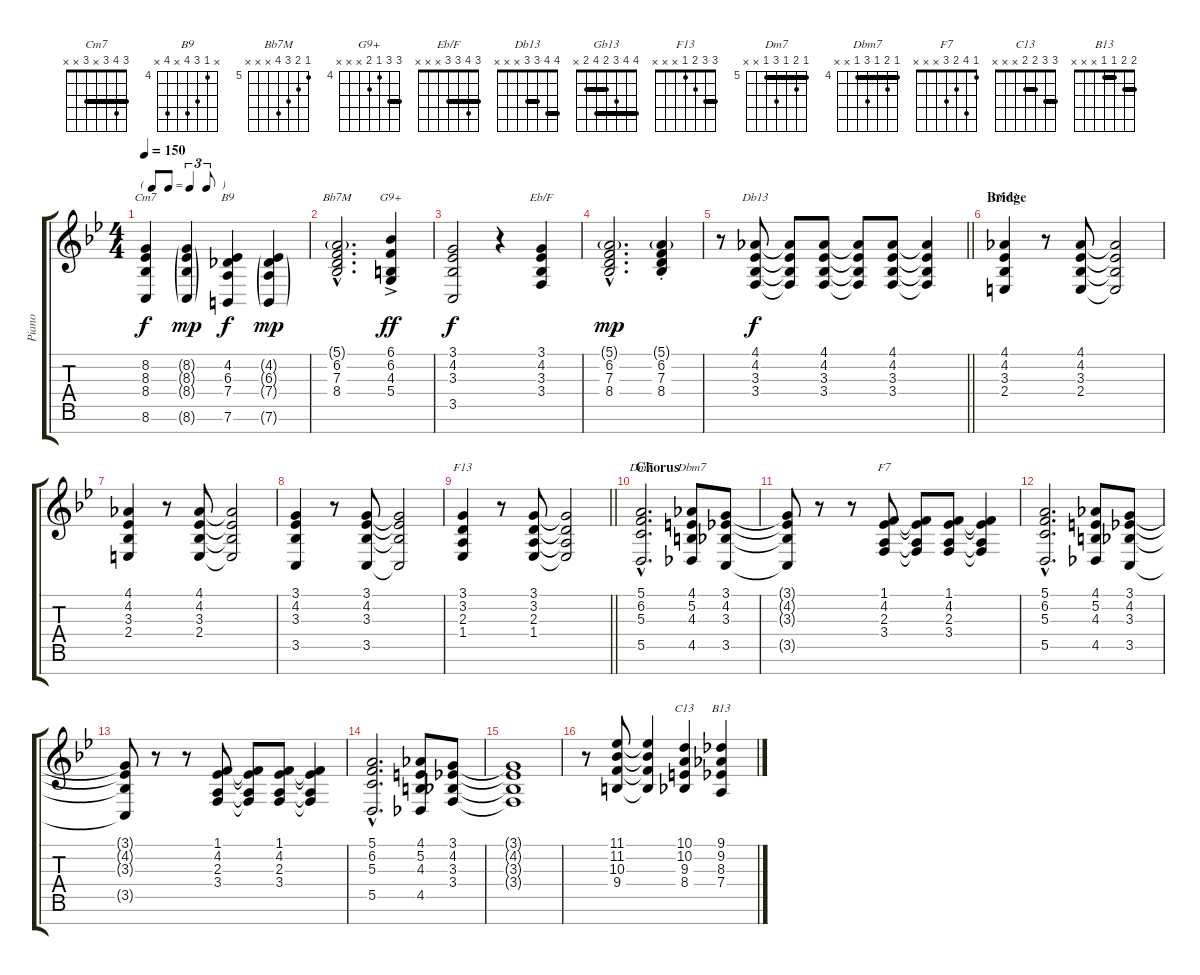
\track ("Piano" "Piano") {instrument acousticgrandpiano}
\staff {score tabs}
\tuning (E4 B3 G3 D3 A2 E2 B1) {hide}
\chord ("Cm7" 3 4 3 x 3 x x) {barre 3}
\chord ("B9" x 4 6 7 x 7 x) {firstfret 4}
\chord ("Bb7M" 5 6 7 8 x x x) {firstfret 5}
\chord ("G9+" 6 6 4 5 x x x) {firstfret 4 barre 6}
\chord ("Eb/F" 3 4 3 3 x x x) {barre 3}
\chord ("Db13" 4 4 3 3 x x x) {barre (3 4)}
\chord ("Gb13" 4 4 3 2 4 2 x) {barre (2 4)}
\chord ("F13" 3 3 2 1 x x x) {barre 3}
\chord ("Dm7" 5 6 5 7 5 x x) {firstfret 5 barre 5}
\chord ("Dbm7" 4 5 4 6 4 x x) {firstfret 4 barre 4}
\chord ("F7" 1 4 2 3 x x x)
\chord ("C13" 3 3 2 2 x x x) {barre (2 3)}
\chord ("B13" 2 2 1 1 x x x) {barre (1 2)}
\ts (4 4)
\tf triplet8th
\tempo 150
\clef g2
\ks bb
(8.2 8.3 8.4 8.6).4{ch "Cm7" dy f} (8.2{g} 8.3{g} 8.4{g} 8.6{g}).4{dy mp} (4.2 6.3 7.4 7.6).4{ch "B9" dy f} (4.2{g} 6.3{g} 7.4{g} 7.6{g}).4{dy mp} |
(5.1{g hac} 6.2{hac} 7.3{hac} 8.4{hac}).2{d ch "Bb7M"} (6.1{ac} 6.2 4.3 5.4).4{ch "G9+" dy ff} |
(3.1 4.2 3.3 3.5).2{dy f} r.4 (3.1 4.2 3.3 3.4).4{ch "Eb/F"} |
(5.1{g hac} 6.2{hac} 7.3{hac} 8.4{hac}).2{d dy mp} (5.1{g st} 6.2{st} 7.3{st} 8.4{st}).4 |
\barLineRight lightlight
r.8 (4.1 4.2 3.3 3.4).8{ch "Db13" dy f} (4.1{t} 4.2{t} 3.3{t} 3.4{t}).8 (4.1 4.2 3.3 3.4).8 (4.1{t} 4.2{t} 3.3{t} 3.4{t}).8 (4.1 4.2 3.3 3.4).8 (4.1{t} 4.2{t} 3.3{t} 3.4{t}).4 |
\section ("" "Bridge")
(4.1 4.2 3.3 2.4).4{ch "Gb13"} r.8 (4.1 4.2 3.3 2.4).8 (4.1{t} 4.2{t} 3.3{t} 2.4{t}).2 |
(4.1 4.2 3.3 2.4).4 r.8 (4.1 4.2 3.3 2.4).8 (4.1{t} 4.2{t} 3.3{t} 2.4{t}).2 |
(3.1 4.2 3.3 3.5).4 r.8 (3.1 4.2 3.3 3.5).8 (3.1{t} 4.2{t} 3.3{t} 3.5{t}).2 |
\barLineRight lightlight
(3.1 3.2 2.3 1.4).4{ch "F13"} r.8 (3.1 3.2 2.3 1.4).8 (3.1{t} 3.2{t} 2.3{t} 1.4{t}).2 |
\section ("" "Chorus")
(5.1{hac} 6.2{hac} 5.3{hac} 5.5{hac}).2{d ch "Dm7"} (4.1 5.2 4.3 4.5).8{ch "Dbm7"} (3.1 4.2 3.3 3.5).8 |
(3.1{t} 4.2{t} 3.3{t} 3.5{t}).8 r.8 r.8 (1.1 4.2 2.3 3.4).8{ch "F7"} (1.1{t} 4.2{t} 2.3{t} 3.4{t}).8 (1.1 4.2 2.3 3.4).8 (1.1{t} 4.2{t} 2.3{t} 3.4{t}).4 |
(5.1{hac} 6.2{hac} 5.3{hac} 5.5{hac}).2{d} (4.1 5.2 4.3 4.5).8 (3.1 4.2 3.3 3.5).8 |
(3.1{t} 4.2{t} 3.3{t} 3.5{t}).8 r.8 r.8 (1.1 4.2 2.3 3.4).8 (1.1{t} 4.2{t} 2.3{t} 3.4{t}).8 (1.1 4.2 2.3 3.4).8 (1.1{t} 4.2{t} 2.3{t} 3.4{t}).4 |
(5.1{hac} 6.2{hac} 5.3{hac} 5.5{hac}).2{d} (4.1 5.2 4.3 4.5).8 (3.1 4.2 3.3 3.4).8 |
(3.1{t} 4.2{t} 3.3{t} 3.4{t}).1 |
r.8 (11.1 11.2 10.3 9.4).8 (11.1{t} 11.2{t} 10.3{t} 9.4{t}).4 (10.1 10.2 9.3 8.4).4{ch "C13"} (9.1 9.2 8.3 7.4).4{ch "B13"}
